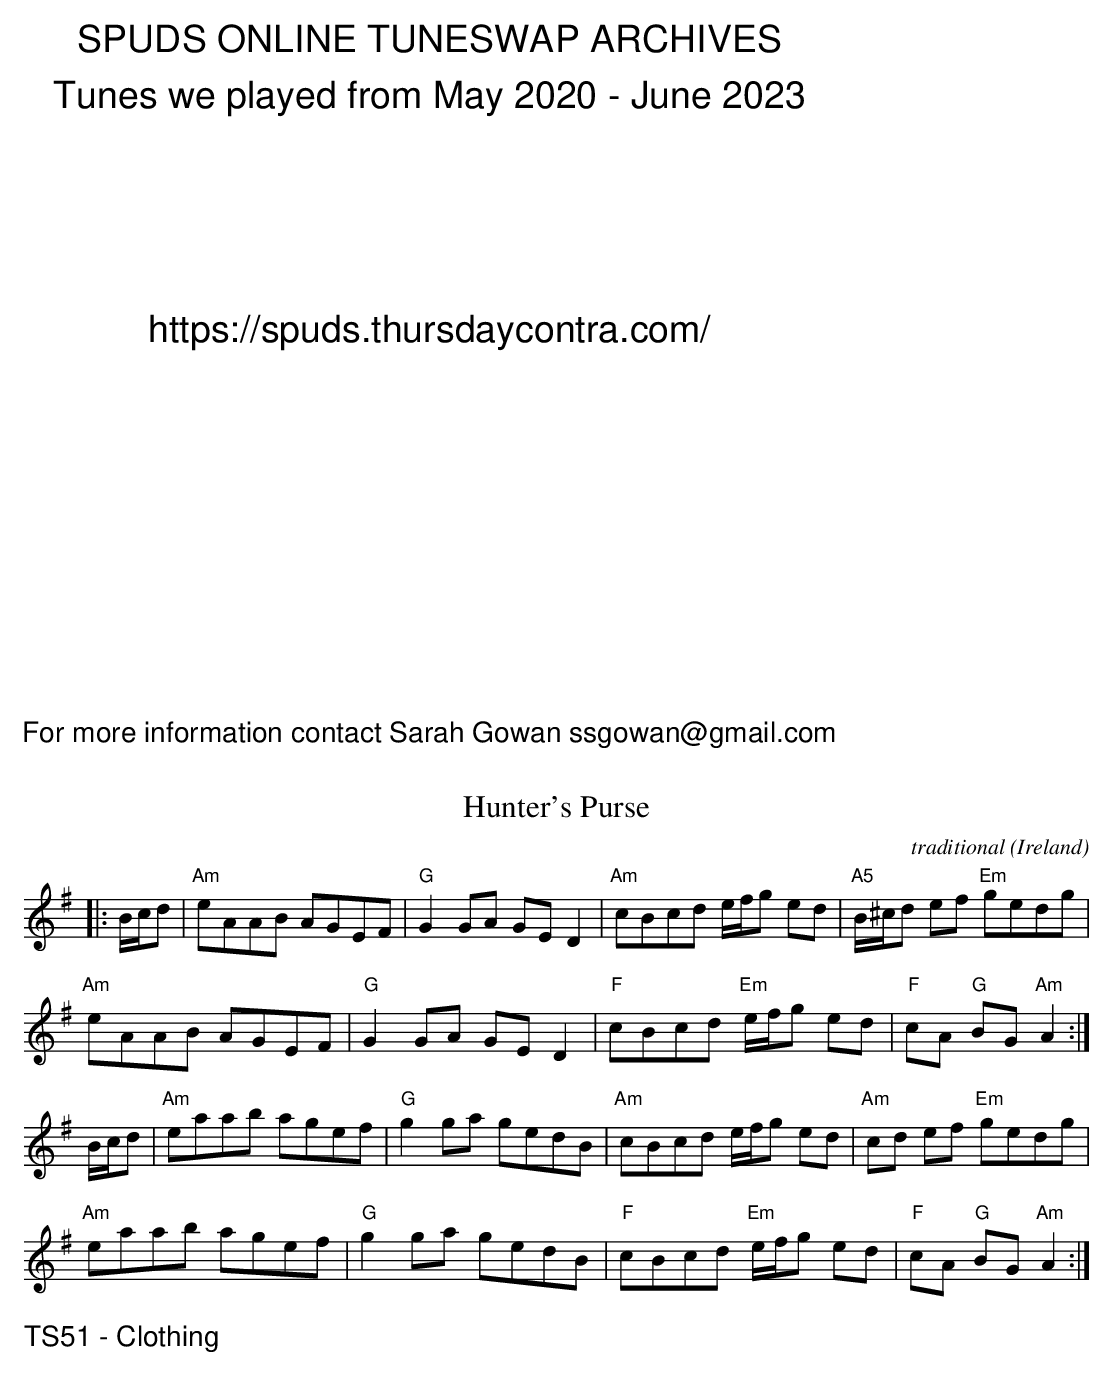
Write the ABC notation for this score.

X:1
T: Hunter's Purse
C: traditional
O: Ireland
L: 1/8
K: A dorian % 1 sharp
|:B/c/d | "Am" eAAB AGEF | "G" G2GA GED2 | "Am" cBcd      e/f/g ed | "A5" B/^c/d     ef "Em" gedg  |
        "Am" eAAB AGEF | "G" G2GA GED2 | "F"  cBcd "Em" e/f/g ed | "F"  cA "G" BG "Am" A2   :|
B/c/d | "Am" eaab agef | "G" g2ga gedB | "Am" cBcd      e/f/g ed | "Am" cd     ef "Em" gedg  |
        "Am" eaab agef | "G" g2ga gedB | "F"  cBcd "Em" e/f/g ed | "F"  cA "G" BG "Am" A2   :|
